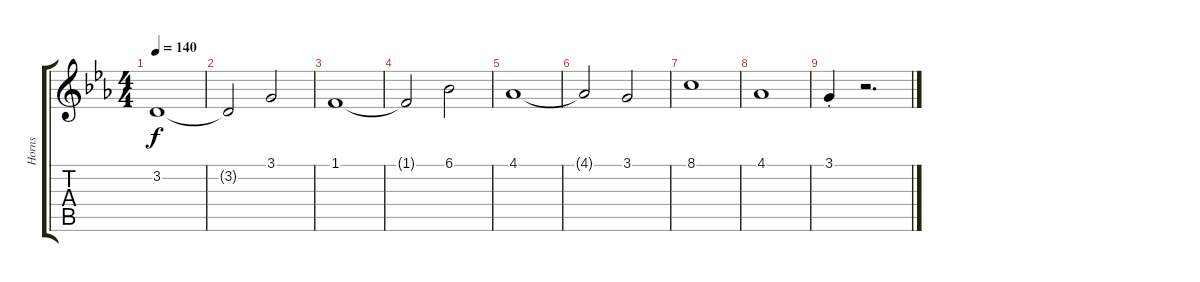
\track ("Horns" "Horns") {instrument frenchhorn}
\staff {score tabs}
\tuning (E4 B3 G3 D3 A2 E2) {hide}
\ts (4 4)
\tempo 140
\clef g2
\ks cminor
3.2.1{dy f} |
3.2{t}.2 3.1.2 |
1.1.1 |
1.1{t}.2 6.1.2 |
4.1.1 |
4.1{t}.2 3.1.2 |
8.1.1 |
4.1.1 |
3.1{st}.4 r.2{d}
